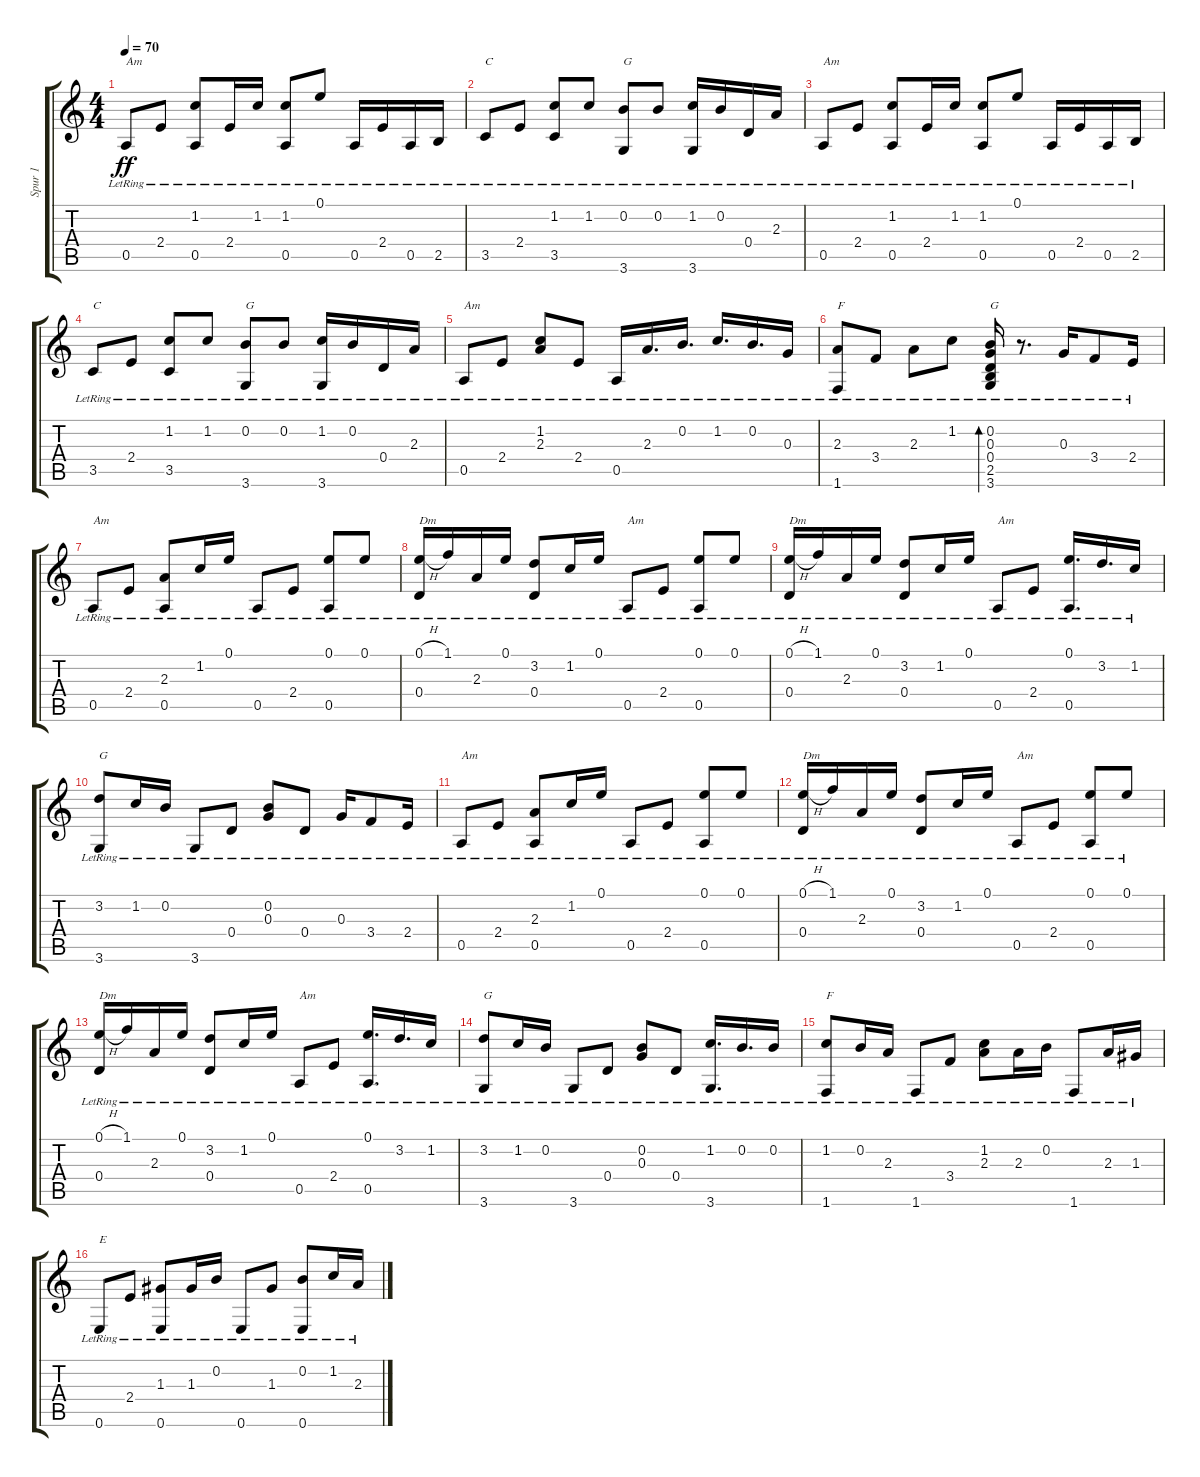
\track ("Spur 1" "Spur 1") {instrument acousticguitarsteel}
\staff {score tabs}
\tuning (E4 B3 G3 D3 A2 E2) {hide}
\ts (4 4)
\tempo 70
\clef g2
\ks c
0.5{lr}.8{txt "Am" dy ff} 2.4{lr}.8 (1.2{lr} 0.5{lr}).8 2.4{lr}.16 1.2{lr}.16 (1.2{lr} 0.5{lr}).8 0.1{lr}.8 0.5{lr}.16 2.4{lr}.16 0.5{lr}.16 2.5{lr}.16 |
3.5{lr}.8{txt "C"} 2.4{lr}.8 (1.2{lr} 3.5{lr}).8 1.2{lr}.8 (0.2{lr} 3.6{lr}).8{txt "G"} 0.2{lr}.8 (1.2{lr} 3.6{lr}).16 0.2{lr}.16 0.4{lr}.16 2.3{lr}.16 |
0.5{lr}.8{txt "Am"} 2.4{lr}.8 (1.2{lr} 0.5{lr}).8 2.4{lr}.16 1.2{lr}.16 (1.2{lr} 0.5{lr}).8 0.1{lr}.8 0.5{lr}.16 2.4{lr}.16 0.5{lr}.16 2.5{lr}.16 |
3.5{lr}.8{txt "C"} 2.4{lr}.8 (1.2{lr} 3.5{lr}).8 1.2{lr}.8 (0.2{lr} 3.6{lr}).8{txt "G"} 0.2{lr}.8 (1.2{lr} 3.6{lr}).16 0.2{lr}.16 0.4{lr}.16 2.3{lr}.16 |
0.5{lr}.8{txt "Am"} 2.4{lr}.8 (1.2{lr} 2.3{lr}).8 2.4{lr}.8 0.5{lr}.16 2.3{lr}.16{d} 0.2{lr}.16{d} 1.2{lr}.16{d} 0.2{lr}.16{d} 0.3{lr}.16 |
(2.3{lr} 1.6{lr}).8{txt "F"} 3.4{lr}.8 2.3{lr}.8 1.2{lr}.8 (0.2{lr} 0.3{lr} 0.4{lr} 2.5{lr} 3.6{lr}).16{bd 60 txt "G"} r.8{d} 0.3{lr}.16 3.4{lr}.8 2.4{lr}.16 |
0.5{lr}.8{txt "Am"} 2.4{lr}.8 (2.3{lr} 0.5{lr}).8 1.2{lr}.16 0.1{lr}.16 0.5{lr}.8 2.4{lr}.8 (0.1{lr} 0.5{lr}).8 0.1{lr}.8 |
(0.1{h lr} 0.4{lr}).16{txt "Dm"} 1.1{lr}.16 2.3{lr}.16 0.1{lr}.16 (3.2{lr} 0.4{lr}).8 1.2{lr}.16 0.1{lr}.16 0.5{lr}.8{txt "Am"} 2.4{lr}.8 (0.1{lr} 0.5{lr}).8 0.1{lr}.8 |
(0.1{h lr} 0.4{lr}).16{txt "Dm"} 1.1{lr}.16 2.3{lr}.16 0.1{lr}.16 (3.2{lr} 0.4{lr}).8 1.2{lr}.16 0.1{lr}.16 0.5{lr}.8{txt "Am"} 2.4{lr}.8 (0.1{lr} 0.5{lr}).16{d} 3.2{lr}.16{d} 1.2{lr}.16 |
(3.2{lr} 3.6{lr}).8{txt "G"} 1.2{lr}.16 0.2{lr}.16 3.6{lr}.8 0.4{lr}.8 (0.2{lr} 0.3{lr}).8 0.4{lr}.8 0.3{lr}.16 3.4{lr}.8 2.4{lr}.16 |
0.5{lr}.8{txt "Am"} 2.4{lr}.8 (2.3{lr} 0.5{lr}).8 1.2{lr}.16 0.1{lr}.16 0.5{lr}.8 2.4{lr}.8 (0.1{lr} 0.5{lr}).8 0.1{lr}.8 |
(0.1{h lr} 0.4{lr}).16{txt "Dm"} 1.1{lr}.16 2.3{lr}.16 0.1{lr}.16 (3.2{lr} 0.4{lr}).8 1.2{lr}.16 0.1{lr}.16 0.5{lr}.8{txt "Am"} 2.4{lr}.8 (0.1{lr} 0.5{lr}).8 0.1{lr}.8 |
(0.1{h lr} 0.4{lr}).16{txt "Dm"} 1.1{lr}.16 2.3{lr}.16 0.1{lr}.16 (3.2{lr} 0.4{lr}).8 1.2{lr}.16 0.1{lr}.16 0.5{lr}.8{txt "Am"} 2.4{lr}.8 (0.1{lr} 0.5{lr}).16{d} 3.2{lr}.16{d} 1.2{lr}.16 |
(3.2{lr} 3.6{lr}).8{txt "G"} 1.2{lr}.16 0.2{lr}.16 3.6{lr}.8 0.4{lr}.8 (0.2{lr} 0.3{lr}).8 0.4{lr}.8 (1.2{lr} 3.6{lr}).16{d} 0.2{lr}.16{d} 0.2{lr}.16 |
(1.2{lr} 1.6{lr}).8{txt "F"} 0.2{lr}.16 2.3{lr}.16 1.6{lr}.8 3.4{lr}.8 (1.2{lr} 2.3{lr}).8 2.3{lr}.16 0.2{lr}.16 1.6{lr}.8 2.3{lr}.16 1.3{lr}.16 |
0.6{lr}.8{txt "E"} 2.4{lr}.8 (1.3{lr} 0.6{lr}).8 1.3{lr}.16 0.2{lr}.16 0.6{lr}.8 1.3{lr}.8 (0.2{lr} 0.6{lr}).8 1.2{lr}.16 2.3{lr}.16
